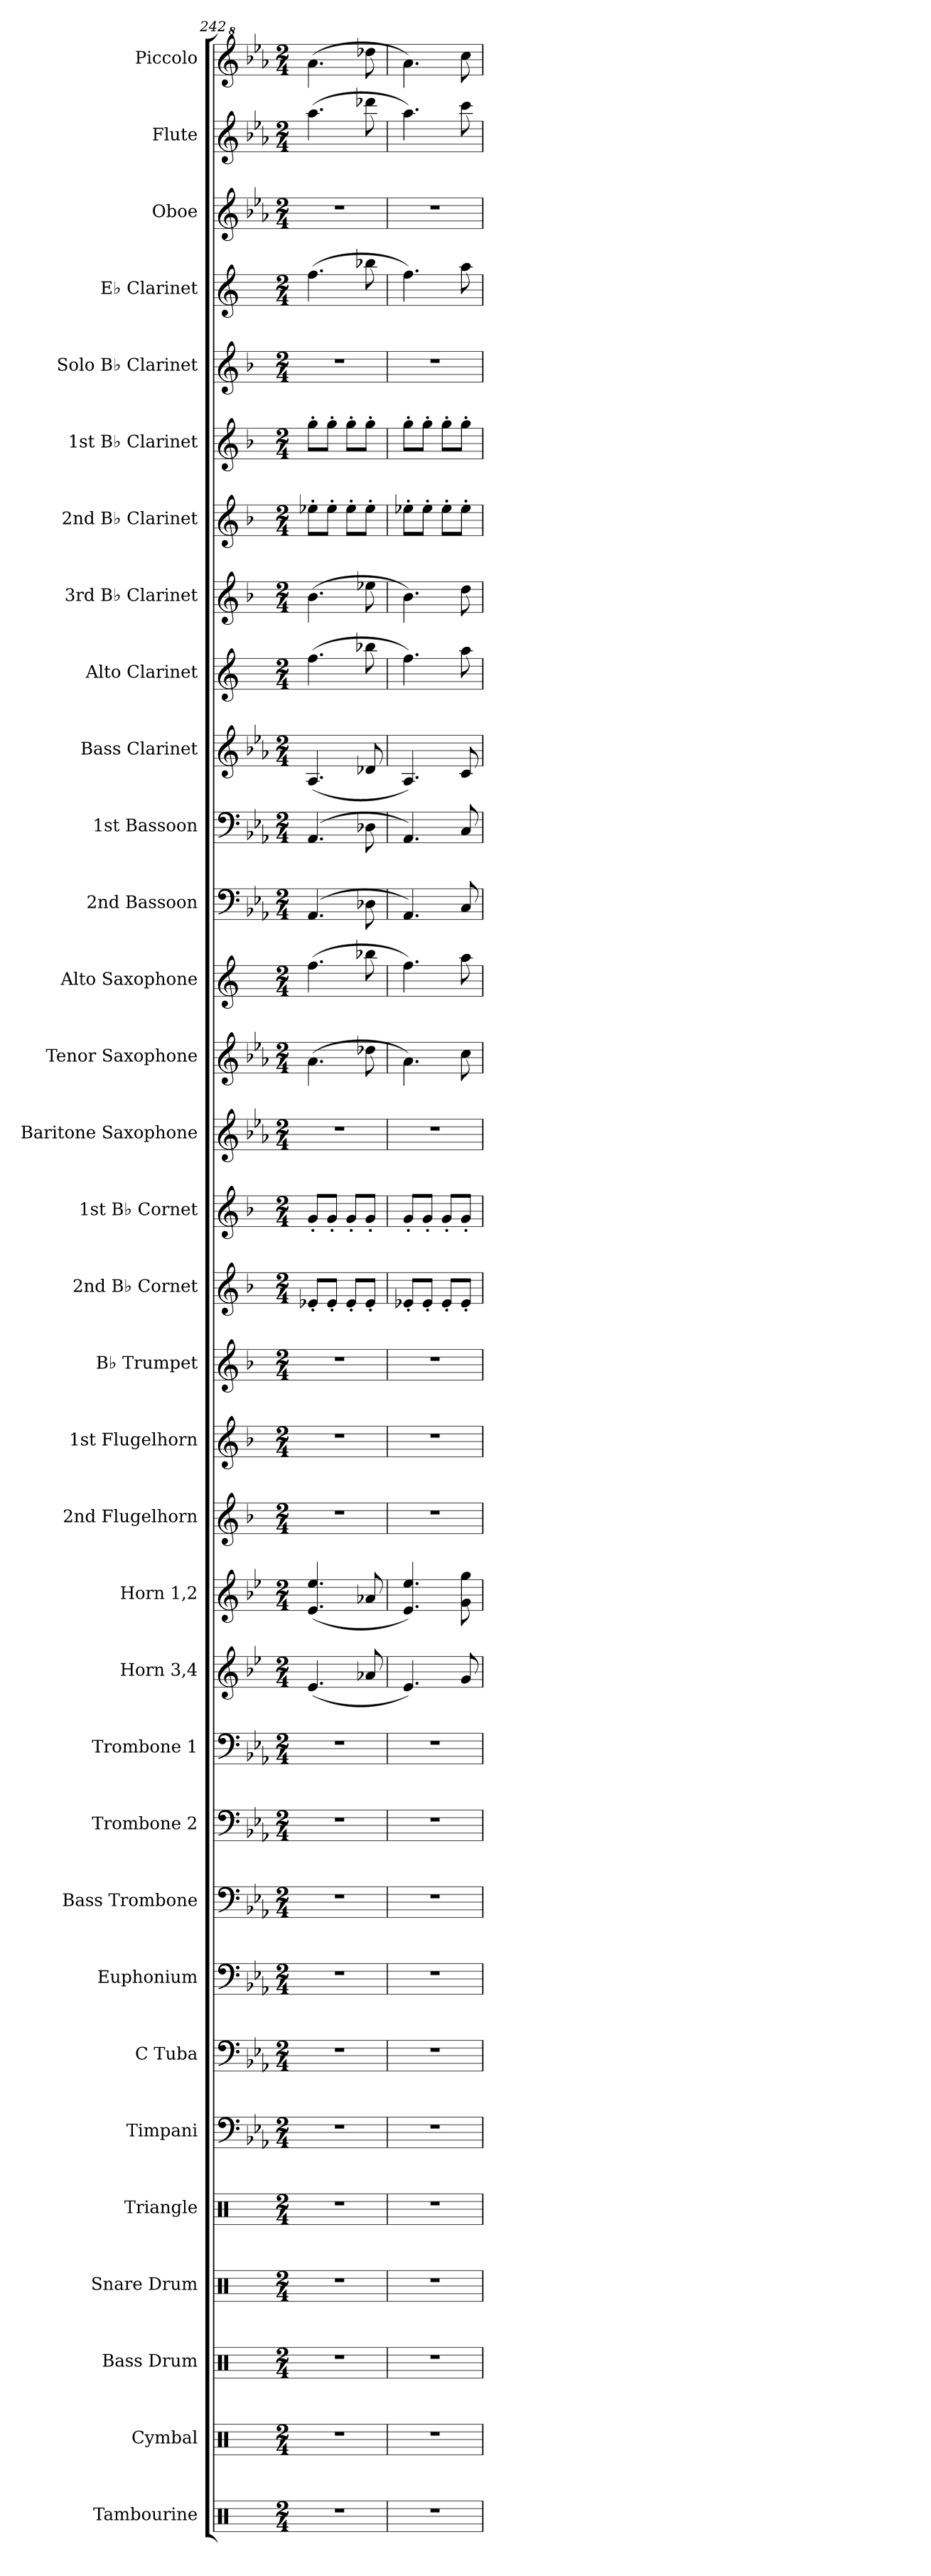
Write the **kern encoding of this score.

**kern	**kern	**kern	**kern	**kern	**kern	**kern	**kern	**kern	**kern	**kern	**kern	**kern	**kern	**kern	**kern	**kern	**kern	**kern	**kern	**kern	**kern	**kern	**kern	**kern	**kern	**kern	**kern	**kern	**kern	**kern	**kern	**kern
*part33	*part32	*part31	*part30	*part29	*part28	*part27	*part26	*part25	*part24	*part23	*part22	*part21	*part20	*part19	*part18	*part17	*part16	*part15	*part14	*part13	*part12	*part11	*part10	*part9	*part8	*part7	*part6	*part5	*part4	*part3	*part2	*part1
*staff33	*staff32	*staff31	*staff30	*staff29	*staff28	*staff27	*staff26	*staff25	*staff24	*staff23	*staff22	*staff21	*staff20	*staff19	*staff18	*staff17	*staff16	*staff15	*staff14	*staff13	*staff12	*staff11	*staff10	*staff9	*staff8	*staff7	*staff6	*staff5	*staff4	*staff3	*staff2	*staff1
*I"Tambourine	*I"Cymbal	*I"Bass Drum	*I"Snare Drum	*I"Triangle	*I"Timpani	*I"C Tuba	*I"Euphonium	*I"Bass Trombone	*I"Trombone 2	*I"Trombone 1	*I"Horn 3,4	*I"Horn 1,2	*I"2nd Flugelhorn	*I"1st Flugelhorn	*I"B♭ Trumpet	*I"2nd B♭ Cornet	*I"1st B♭ Cornet	*I"Baritone Saxophone	*I"Tenor Saxophone	*I"Alto Saxophone	*I"2nd Bassoon	*I"1st Bassoon	*I"Bass Clarinet	*I"Alto Clarinet	*I"3rd B♭ Clarinet	*I"2nd B♭ Clarinet	*I"1st B♭ Clarinet	*I"Solo B♭ Clarinet	*I"E♭ Clarinet	*I"Oboe	*I"Flute	*I"Piccolo
*I'Tamb.	*I'Cym.	*I'B. Dr.	*I'Sn. Dr.	*I'Trgl.	*I'Timp.	*I'C Tu.	*I'Eu.	*I'B. Trb.	*I'Trb. 2	*I'Trb. 1	*I'Hn. 3,4	*I'Hn. 1,2	*I'2nd Flghn.	*I'1st Flghn.	*I'B♭ Tpt.	*I'2nd B♭ Cnt.	*I'1st B♭ Cnt.	*I'Bar. Sax.	*I'T. Sax.	*I'A. Sax.	*I'2nd Bsn.	*I'1st Bsn.	*I'B. Cl.	*I'A. Cl.	*I'3rd B♭ Cl.	*I'2nd B♭ Cl.	*I'1st B♭ Cl.	*I'Solo B♭ Cl.	*I'E♭ Cl.	*I'Ob.	*I'Fl.	*I'Picc.
*clefX	*clefX	*clefX	*clefX	*clefX	*clefF4	*clefF4	*clefF4	*clefF4	*clefF4	*clefF4	*clefG2	*clefG2	*clefG2	*clefG2	*clefG2	*clefG2	*clefG2	*clefG2	*clefG2	*clefG2	*clefF4	*clefF4	*clefG2	*clefG2	*clefG2	*clefG2	*clefG2	*clefG2	*clefG2	*clefG2	*clefG2	*clefG^2
*	*	*	*	*	*	*	*	*	*	*	*ITrd4c7	*ITrd4c7	*ITrd1c2	*ITrd1c2	*ITrd1c2	*ITrd1c2	*ITrd1c2	*ITrd12c21	*ITrd8c14	*ITrd5c9	*	*	*ITrd8c14	*ITrd5c9	*ITrd1c2	*ITrd1c2	*ITrd1c2	*ITrd1c2	*ITrd-2c-3	*	*	*ITrd-7c-12
*k[]	*k[]	*k[]	*k[]	*k[]	*k[b-e-a-]	*k[b-e-a-]	*k[b-e-a-]	*k[b-e-a-]	*k[b-e-a-]	*k[b-e-a-]	*k[b-e-a-]	*k[b-e-a-]	*k[b-e-a-]	*k[b-e-a-]	*k[b-e-a-]	*k[b-e-a-]	*k[b-e-a-]	*k[b-e-a-]	*k[b-e-a-]	*k[b-e-a-]	*k[b-e-a-]	*k[b-e-a-]	*k[b-e-a-]	*k[b-e-a-]	*k[b-e-a-]	*k[b-e-a-]	*k[b-e-a-]	*k[b-e-a-]	*k[b-e-a-]	*k[b-e-a-]	*k[b-e-a-]	*k[b-e-a-]
*C:	*C:	*C:	*C:	*C:	*E-:	*E-:	*E-:	*E-:	*E-:	*E-:	*E-:	*E-:	*E-:	*E-:	*E-:	*E-:	*E-:	*E-:	*E-:	*E-:	*E-:	*E-:	*E-:	*E-:	*E-:	*E-:	*E-:	*E-:	*E-:	*E-:	*E-:	*E-:
*M2/4	*M2/4	*M2/4	*M2/4	*M2/4	*M2/4	*M2/4	*M2/4	*M2/4	*M2/4	*M2/4	*M2/4	*M2/4	*M2/4	*M2/4	*M2/4	*M2/4	*M2/4	*M2/4	*M2/4	*M2/4	*M2/4	*M2/4	*M2/4	*M2/4	*M2/4	*M2/4	*M2/4	*M2/4	*M2/4	*M2/4	*M2/4	*M2/4
=242	=242	=242	=242	=242	=242	=242	=242	=242	=242	=242	=242	=242	=242	=242	=242	=242	=242	=242	=242	=242	=242	=242	=242	=242	=242	=242	=242	=242	=242	=242	=242	=242
2r	2r	2r	2r	2r	2r	2r	2r	2r	2r	2r	(4.A-/	(4.A-/ 4.a-/	2r	2r	2r	8d-X'/L	8f'/L	2r	(4.A-\	(4.a-\	(4.AA-/	(4.AA-/	(4.AA-/	(4.a-\	(4.a-\	8dd-X'\L	8ff'\L	2r	(4.aa-\	2r	(4.aa-\	(4.aaa-\
.	.	.	.	.	.	.	.	.	.	.	.	.	.	.	.	8d-'/J	8f'/J	.	.	.	.	.	.	.	.	8dd-'\J	8ff'\J	.	.	.	.	.
.	.	.	.	.	.	.	.	.	.	.	.	.	.	.	.	8d-'/L	8f'/L	.	.	.	.	.	.	.	.	8dd-'\L	8ff'\L	.	.	.	.	.
.	.	.	.	.	.	.	.	.	.	.	8d-X/	8d-X/	.	.	.	8d-'/J	8f'/J	.	8d-X\	8dd-X\	8D-X\	8D-X\	8D-X/	8dd-X\	8dd-X\	8dd-'\J	8ff'\J	.	8ddd-X\	.	8ddd-X\	8dddd-X\
=243	=243	=243	=243	=243	=243	=243	=243	=243	=243	=243	=243	=243	=243	=243	=243	=243	=243	=243	=243	=243	=243	=243	=243	=243	=243	=243	=243	=243	=243	=243	=243	=243
2r	2r	2r	2r	2r	2r	2r	2r	2r	2r	2r	4.A-/)	4.A-/ 4.a-/)	2r	2r	2r	8d-X'/L	8f'/L	2r	4.A-\)	4.a-\)	4.AA-/)	4.AA-/)	4.AA-/)	4.a-\)	4.a-\)	8dd-X'\L	8ff'\L	2r	4.aa-\)	2r	4.aa-\)	4.aaa-\)
.	.	.	.	.	.	.	.	.	.	.	.	.	.	.	.	8d-'/J	8f'/J	.	.	.	.	.	.	.	.	8dd-'\J	8ff'\J	.	.	.	.	.
.	.	.	.	.	.	.	.	.	.	.	.	.	.	.	.	8d-'/L	8f'/L	.	.	.	.	.	.	.	.	8dd-'\L	8ff'\L	.	.	.	.	.
.	.	.	.	.	.	.	.	.	.	.	8c/	8c\ 8cc\	.	.	.	8d-'/J	8f'/J	.	8c\	8cc\	8C/	8C/	8C/	8cc\	8cc\	8dd-'\J	8ff'\J	.	8ccc\	.	8ccc\	8cccc\
=	=	=	=	=	=	=	=	=	=	=	=	=	=	=	=	=	=	=	=	=	=	=	=	=	=	=	=	=	=	=	=	=
*-	*-	*-	*-	*-	*-	*-	*-	*-	*-	*-	*-	*-	*-	*-	*-	*-	*-	*-	*-	*-	*-	*-	*-	*-	*-	*-	*-	*-	*-	*-	*-	*-
